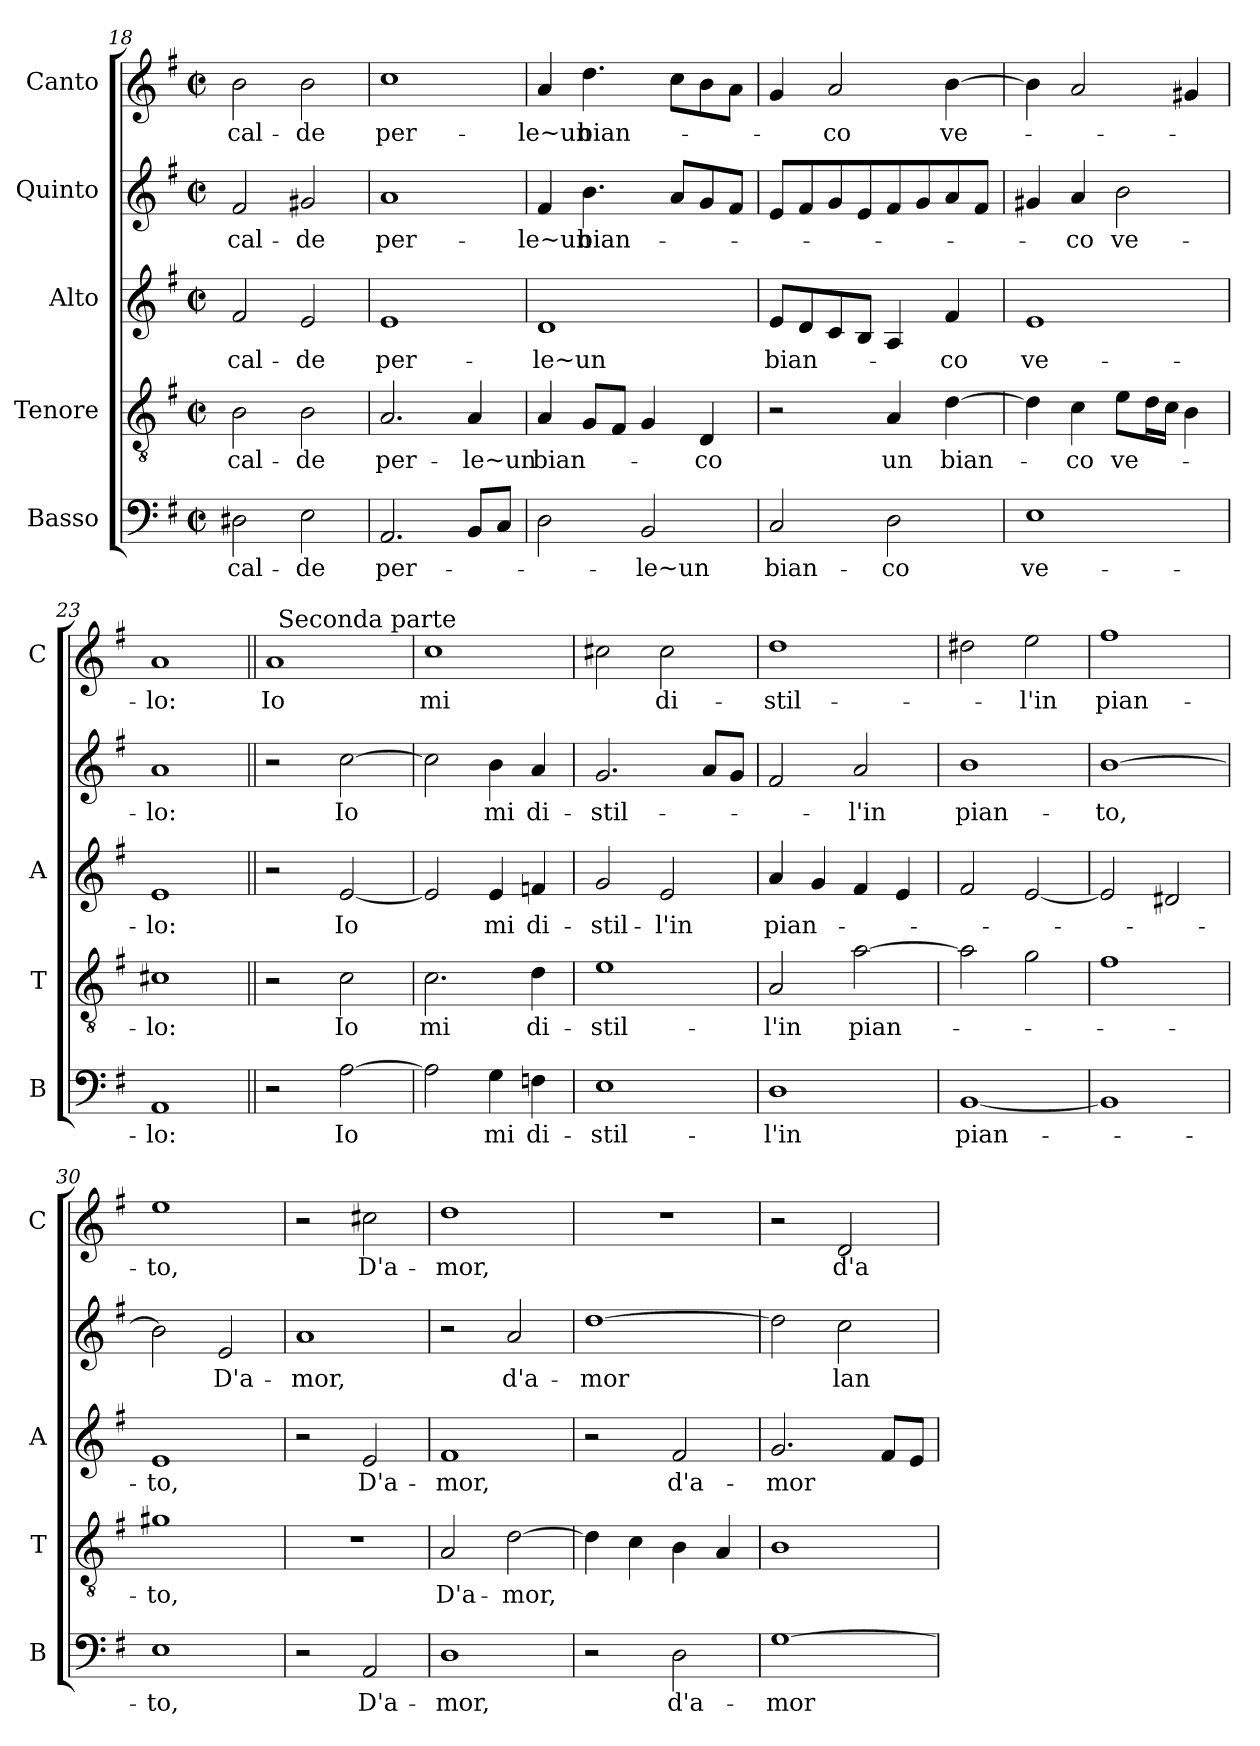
**kern	**text	**kern	**text	**kern	**text	**kern	**text	**kern	**text
*part5	*part5	*part4	*part4	*part3	*part3	*part2	*part2	*part1	*part1
*staff5	*staff5	*staff4	*staff4	*staff3	*staff3	*staff2	*staff2	*staff1	*staff1
*I"Basso	*	*I"Tenore	*	*I"Alto	*	*I"Quinto	*	*I"Canto	*
*I'B	*	*I'T	*	*I'A	*	*	*	*I'C	*
*clefF4	*	*clefGv2	*	*clefG2	*	*clefG2	*	*clefG2	*
*k[f#]	*	*k[f#]	*	*k[f#]	*	*k[f#]	*	*k[f#]	*
*G:	*	*G:	*	*G:	*	*G:	*	*G:	*
*M2/2	*	*M2/2	*	*M2/2	*	*M2/2	*	*M2/2	*
*met(c|)	*	*met(c|)	*	*met(c|)	*	*met(c|)	*	*met(c|)	*
=18	=18	=18	=18	=18	=18	=18	=18	=18	=18
2D#X\	cal-	2B\	cal-	2f#/	cal-	2f#/	cal-	2b\	cal-
2E\	-de	2B\	-de	2e/	-de	2g#X/	-de	2b\	-de
=19	=19	=19	=19	=19	=19	=19	=19	=19	=19
2.AA/	per-	2.A/	per-	1e	per-	1a	per-	1cc	per-
8BB/L	.	4A/	-le~un	.	.	.	.	.	.
8C/J	.	.	.	.	.	.	.	.	.
=20	=20	=20	=20	=20	=20	=20	=20	=20	=20
2D\	.	4A/	bian-	1d	-le~un	4f#/	-le~un	4a/	-le~un
.	.	8G/L	.	.	.	4.b\	bian-	4.dd\	bian-
.	.	8F#/J	.	.	.	.	.	.	.
2BB/	-le~un	4G/	.	.	.	.	.	.	.
.	.	.	.	.	.	8a/L	.	8cc\L	.
.	.	4D/	-co	.	.	8g/	.	8b\	.
.	.	.	.	.	.	8f#/J	.	8a\J	.
=21	=21	=21	=21	=21	=21	=21	=21	=21	=21
2C/	bian-	2r	.	8e/L	bian-	8e/L	.	4g/	.
.	.	.	.	8d/	.	8f#/	.	.	.
.	.	.	.	8c/	.	8g/	.	2a/	-co
.	.	.	.	8B/J	.	8e/	.	.	.
2D\	-co	4A/	un	4A/	.	8f#/	.	.	.
.	.	.	.	.	.	8g/	.	.	.
.	.	[4d\	bian-	4f#/	-co	8a/	.	[4b\	ve-
.	.	.	.	.	.	8f#/J	.	.	.
=22	=22	=22	=22	=22	=22	=22	=22	=22	=22
1E	ve-	4d\]	.	1e	ve-	4g#X/	.	4b\]	.
.	.	4c\	-co	.	.	4a/	-co	2a/	.
.	.	8e\L	ve-	.	.	2b\	ve-	.	.
.	.	16d\L	.	.	.	.	.	.	.
.	.	16c\JJ	.	.	.	.	.	.	.
.	.	4B\	.	.	.	.	.	4g#X/	.
=23	=23	=23	=23	=23	=23	=23	=23	=23	=23
1AA	-lo:	1c#X	-lo:	1e	-lo:	1a	-lo:	1a	-lo:
=24||	=24||	=24||	=24||	=24||	=24||	=24||	=24||	=24||	=24||
*	*	*	*	*	*	*	*	*^	*
2r	.	2r	.	2r	.	2r	.	1a	32ryy	Io
!	!	!	!	!	!	!	!	!	!LO:TX:a:t=Seconda parte	!
.	.	.	.	.	.	.	.	.	2ryy	.
[2A\	Io	2c\	Io	[2e/	Io	[2cc\	Io	.	.	.
.	.	.	.	.	.	.	.	.	4...ryy	.
*	*	*	*	*	*	*	*	*v	*v	*
!!LO:LB:g=z
=25	=25	=25	=25	=25	=25	=25	=25	=25	=25
2A\]	.	2.c\	mi	2e/]	.	2cc\]	.	1cc	mi
4G\	mi	.	.	4e/	mi	4b\	mi	.	.
4Fn\	di-	4d\	di-	4fn/	di-	4a/	di-	.	.
=26	=26	=26	=26	=26	=26	=26	=26	=26	=26
1E	-stil-	1e	-stil-	2g/	-stil-	2.g/	-stil-	2cc#X\	.
.	.	.	.	2e/	-l'in	.	.	2cc#\	di-
.	.	.	.	.	.	8a/L	.	.	.
.	.	.	.	.	.	8g/J	.	.	.
=27	=27	=27	=27	=27	=27	=27	=27	=27	=27
1D	-l'in	2A/	-l'in	4a/	pian-	2f#/	.	1dd	-stil-
.	.	.	.	4g/	.	.	.	.	.
.	.	[2a\	pian-	4f#/	.	2a/	-l'in	.	.
.	.	.	.	4e/	.	.	.	.	.
=28	=28	=28	=28	=28	=28	=28	=28	=28	=28
[1BB	pian-	2a\]	.	2f#/	.	1b	pian-	2dd#X\	.
.	.	2g\	.	[2e/	.	.	.	2ee\	-l'in
=29	=29	=29	=29	=29	=29	=29	=29	=29	=29
1BB]	.	1f#	.	2e/]	.	[1b	-to,	1ff#	pian-
.	.	.	.	2d#X/	.	.	.	.	.
=30	=30	=30	=30	=30	=30	=30	=30	=30	=30
1E	-to,	1g#X	-to,	1e	-to,	2b\]	.	1ee	-to,
.	.	.	.	.	.	2e/	D'a-	.	.
=31	=31	=31	=31	=31	=31	=31	=31	=31	=31
2r	.	1r	.	2r	.	1a	-mor,	2r	.
2AA/	D'a-	.	.	2e/	D'a-	.	.	2cc#X\	D'a-
=32	=32	=32	=32	=32	=32	=32	=32	=32	=32
1D	-mor,	2A/	D'a-	1f#	-mor,	2r	.	1dd	-mor,
.	.	[2d\	-mor,	.	.	2a/	d'a-	.	.
!!LO:LB:g=z
=33	=33	=33	=33	=33	=33	=33	=33	=33	=33
2r	.	4d\]	.	2r	.	[1dd	-mor	1r	.
.	.	4c\	.	.	.	.	.	.	.
2D\	d'a-	4B\	.	2f#/	d'a-	.	.	.	.
.	.	4A/	.	.	.	.	.	.	.
=34	=34	=34	=34	=34	=34	=34	=34	=34	=34
[1G	-mor	1B	.	2.g/	-mor	2dd\]	.	2r	.
.	.	.	.	.	.	2cc\	lan-	2d/	d'a-
.	.	.	.	8f#/L	.	.	.	.	.
.	.	.	.	8e/J	.	.	.	.	.
=	=	=	=	=	=	=	=	=	=
*-	*-	*-	*-	*-	*-	*-	*-	*-	*-
